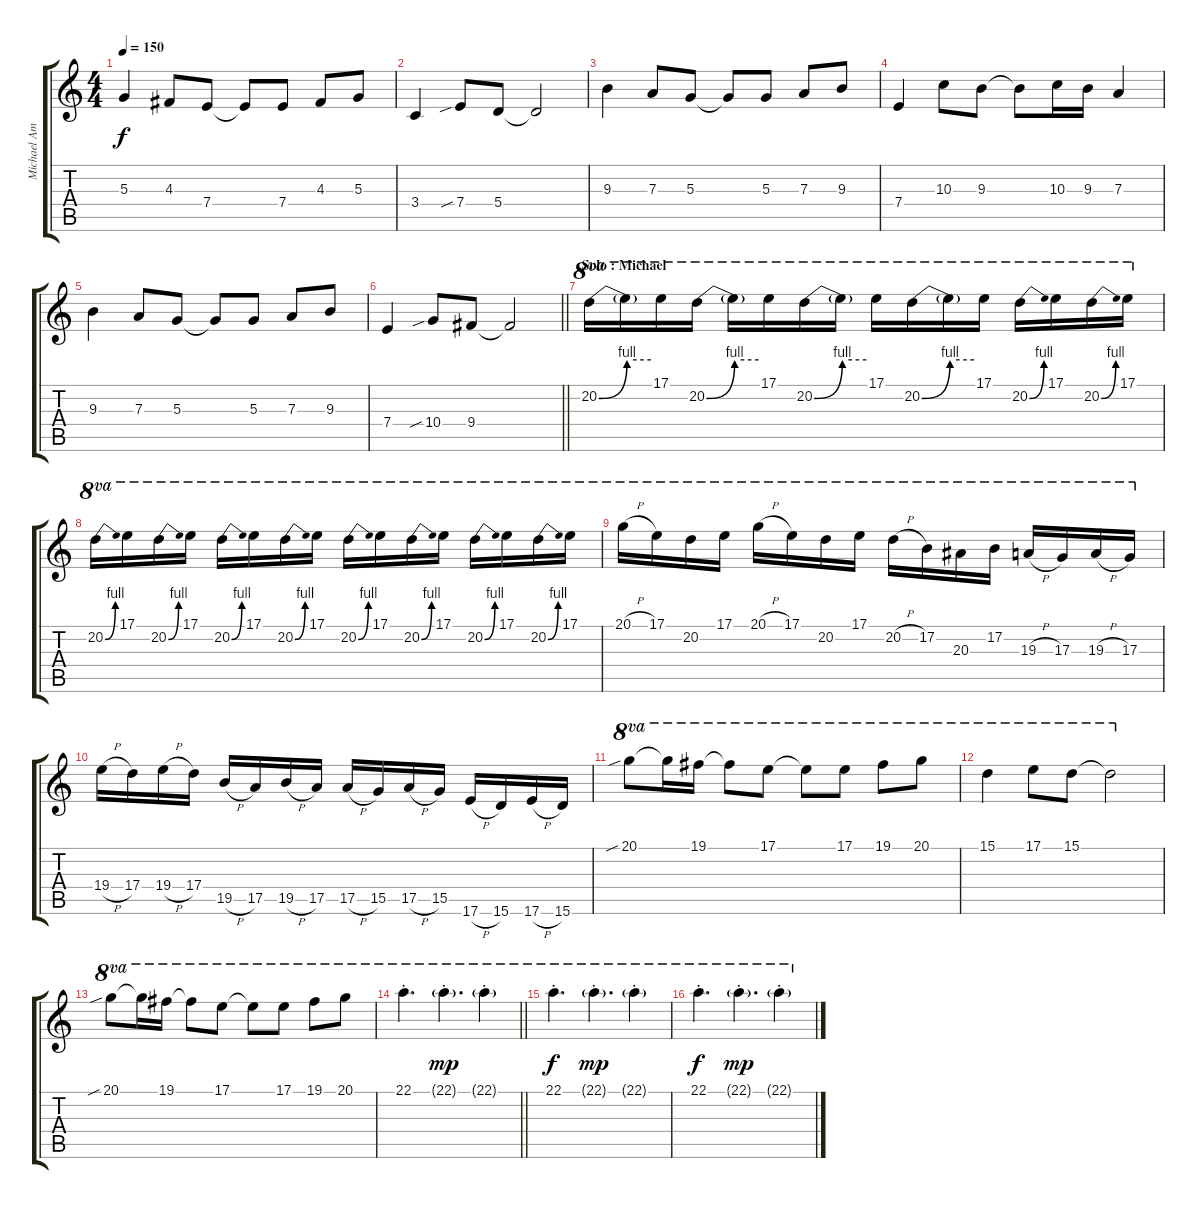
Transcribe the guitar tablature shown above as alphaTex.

\track ("Michael Amott" "Michael Am") {instrument distortionguitar}
\staff {score tabs}
\tuning (B3 Gb3 D3 A2 E2 B1) {hide}
\ts (4 4)
\tempo 150
\clef g2
\ks c
5.3.4{dy f} 4.3.8 7.4.8 7.4{t}.8 7.4.8 4.3.8 5.3.8 |
3.4.4 7.4{sib}.8 5.4.8 5.4{t}.2 |
9.3.4 7.3.8 5.3.8 5.3{t}.8 5.3.8 7.3.8 9.3.8 |
7.4.4 10.3.8 9.3.8 9.3{t}.8 10.3.16 9.3.16 7.3.4 |
9.3.4 7.3.8 5.3.8 5.3{t}.8 5.3.8 7.3.8 9.3.8 |
\barLineRight lightlight
7.4.4 10.4{sib}.8 9.4.8 9.4{t}.2 |
\section ("" "Solo : Michael")
20.2{be (bend 0 0 60 4)}.16{ot 8va} 20.2{be (hold 0 4 60 4) t}.16{ot 8va} 17.1.16{ot 8va} 20.2{be (bend 0 0 60 4)}.16{ot 8va} 20.2{be (hold 0 4 60 4) t}.16{ot 8va} 17.1.16{ot 8va} 20.2{be (bend 0 0 60 4)}.16{ot 8va} 20.2{be (hold 0 4 60 4) t}.16{ot 8va} 17.1.16{ot 8va} 20.2{be (bend 0 0 60 4)}.16{ot 8va} 20.2{be (hold 0 4 60 4) t}.16{ot 8va} 17.1.16{ot 8va} 20.2{be (bend 0 0 60 4)}.16{ot 8va} 17.1.16{ot 8va} 20.2{be (bend 0 0 60 4)}.16{ot 8va} 17.1.16{ot 8va} |
20.2{be (bend 0 0 60 4)}.16{ot 8va} 17.1.16{ot 8va} 20.2{be (bend 0 0 60 4)}.16{ot 8va} 17.1.16{ot 8va} 20.2{be (bend 0 0 60 4)}.16{ot 8va} 17.1.16{ot 8va} 20.2{be (bend 0 0 60 4)}.16{ot 8va} 17.1.16{ot 8va} 20.2{be (bend 0 0 60 4)}.16{ot 8va} 17.1.16{ot 8va} 20.2{be (bend 0 0 60 4)}.16{ot 8va} 17.1.16{ot 8va} 20.2{be (bend 0 0 60 4)}.16{ot 8va} 17.1.16{ot 8va} 20.2{be (bend 0 0 60 4)}.16{ot 8va} 17.1.16{ot 8va} |
20.1{h}.16{ot 8va} 17.1.16{ot 8va} 20.2.16{ot 8va} 17.1.16{ot 8va} 20.1{h}.16{ot 8va} 17.1.16{ot 8va} 20.2.16{ot 8va} 17.1.16{ot 8va} 20.2{h}.16{ot 8va} 17.2.16{ot 8va} 20.3.16{ot 8va} 17.2.16{ot 8va} 19.3{h}.16{ot 8va} 17.3.16{ot 8va} 19.3{h}.16{ot 8va} 17.3.16{ot 8va} |
19.4{h}.16 17.4.16 19.4{h}.16 17.4.16 19.5{h}.16 17.5.16 19.5{h}.16 17.5.16 17.5{h}.16 15.5.16 17.5{h}.16 15.5.16 17.6{h}.16 15.6.16 17.6{h}.16 15.6.16 |
20.1{sib}.8{ot 8va} 20.1{t}.16{ot 8va} 19.1.16{ot 8va} 19.1{t}.8{ot 8va} 17.1.8{ot 8va} 17.1{t}.8{ot 8va} 17.1.8{ot 8va} 19.1.8{ot 8va} 20.1.8{ot 8va} |
15.1.4{ot 8va} 17.1.8{ot 8va} 15.1.8{ot 8va} 15.1{t}.2{ot 8va} |
20.1{sib}.8{ot 8va} 20.1{t}.16{ot 8va} 19.1.16{ot 8va} 19.1{t}.8{ot 8va} 17.1.8{ot 8va} 17.1{t}.8{ot 8va} 17.1.8{ot 8va} 19.1.8{ot 8va} 20.1.8{ot 8va} |
\barLineRight lightlight
22.1{st}.4{d ot 8va} 22.1{g st}.4{d ot 8va dy mp} 22.1{g st}.4{ot 8va} |
22.1{st}.4{d ot 8va dy f} 22.1{g st}.4{d ot 8va dy mp} 22.1{g st}.4{ot 8va} |
22.1{st}.4{d ot 8va dy f} 22.1{g st}.4{d ot 8va dy mp} 22.1{g st}.4{ot 8va}
